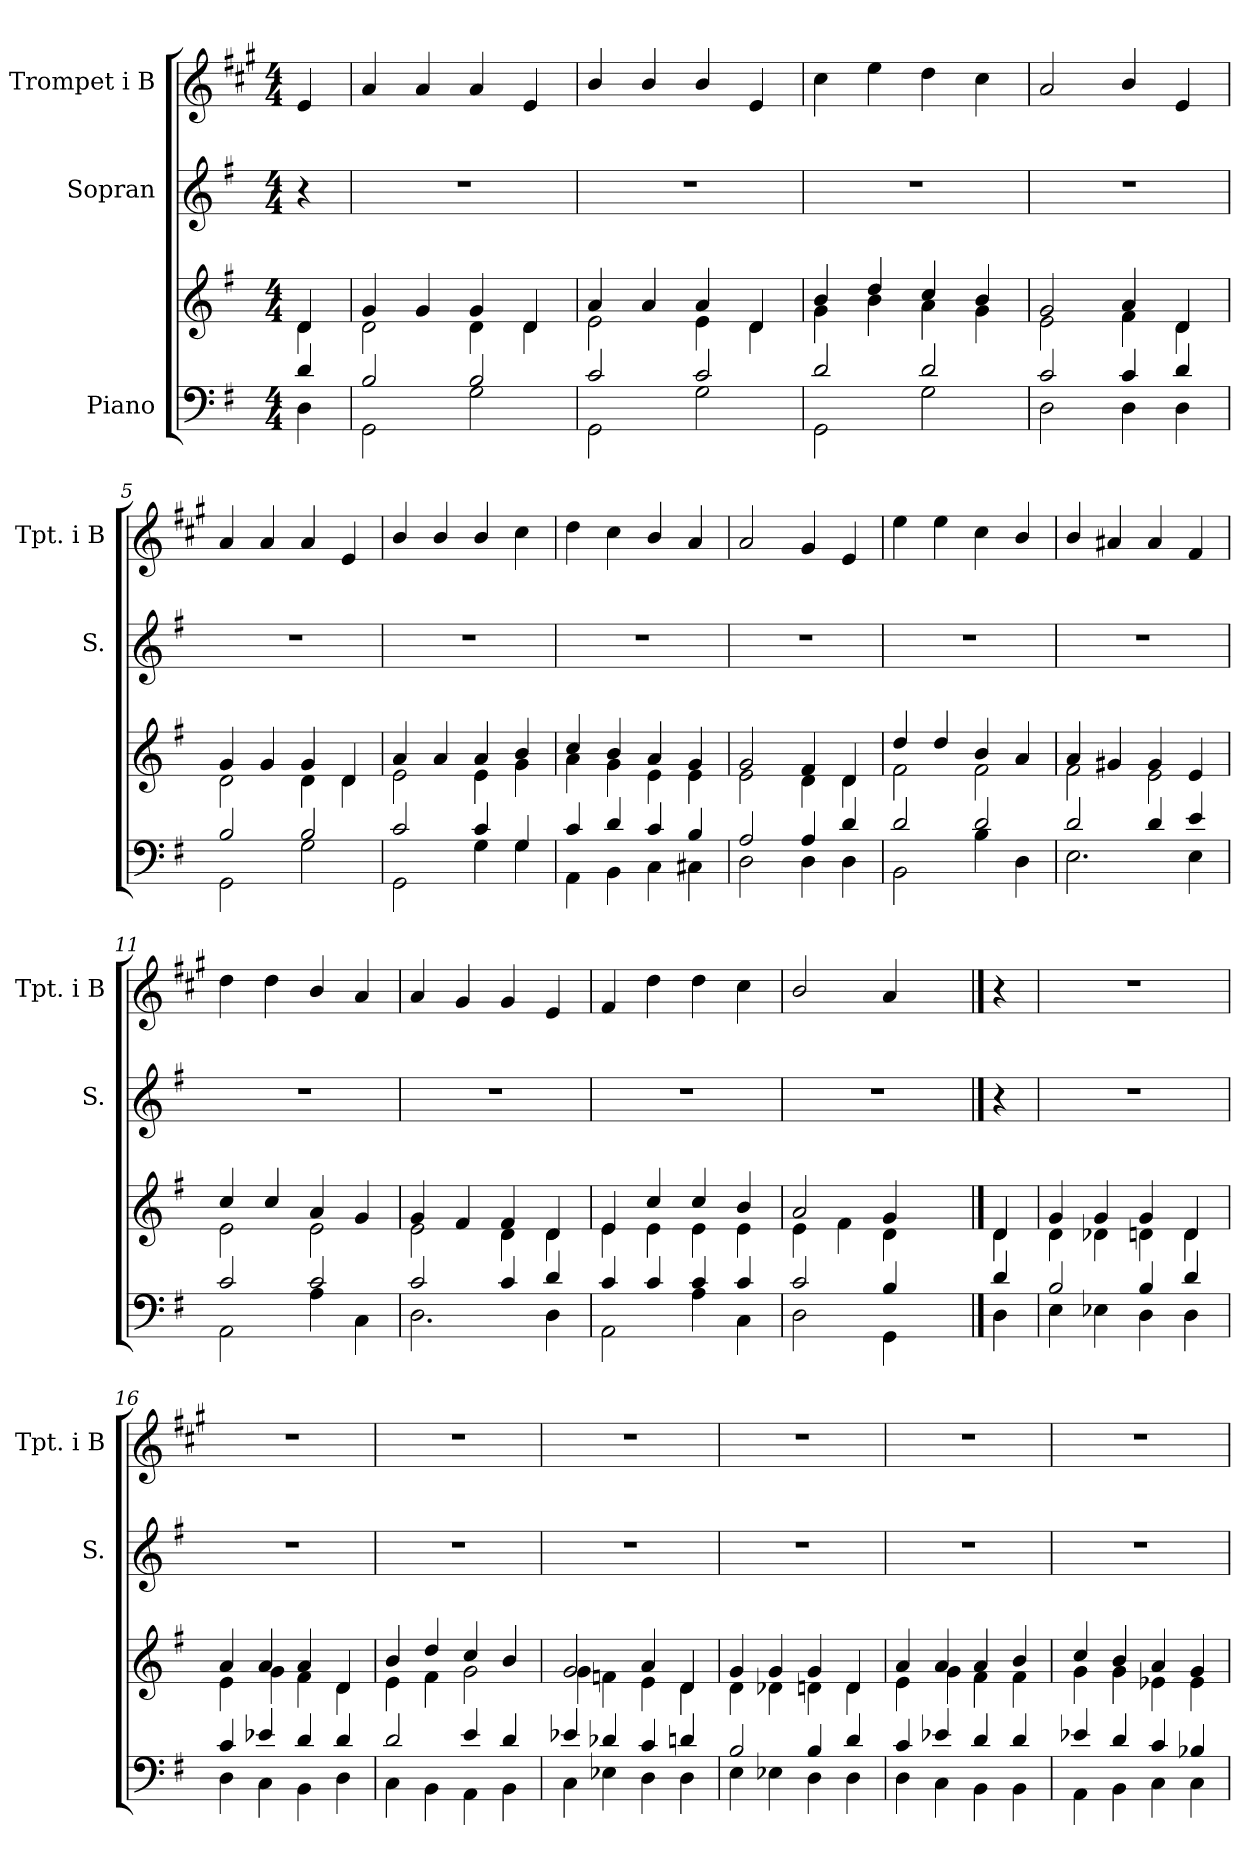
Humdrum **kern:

**kern	**kern	**kern	**kern
*part3	*part3	*part2	*part1
*staff4	*staff3	*staff2	*staff1
*I"Piano	*	*I"Sopran	*I"Trompet  i B
*	*	*I'S.	*I'Tpt. i B
*clefF4	*clefG2	*clefG2	*clefG2
*	*	*	*ITrd1c2
*k[f#]	*k[f#]	*k[f#]	*k[f#]
*M4/4	*M4/4	*M4/4	*M4/4
=	=	=	=
*^	*^	*	*
4d/	4D\	4d/	4d\	4r	4d/
=1	=1	=1	=1	=1	=1
2B/	2GG\	4g/	2d\	1r	4g/
.	.	4g/	.	.	4g/
2B/	2G\	4g/	4d\	.	4g/
.	.	4d/	4d\	.	4d/
=2	=2	=2	=2	=2	=2
2c/	2GG\	4a/	2e\	1r	4a/
.	.	4a/	.	.	4a/
2c/	2G\	4a/	4e\	.	4a/
.	.	4d/	4d\	.	4d/
=3	=3	=3	=3	=3	=3
2d/	2GG\	4b/	4g\	1r	4b\
.	.	4dd/	4b\	.	4dd\
2d/	2G\	4cc/	4a\	.	4cc\
.	.	4b/	4g\	.	4b\
=4	=4	=4	=4	=4	=4
2c/	2D\	2g/	2e\	1r	2g/
4c/	4D\	4a/	4f#\	.	4a/
4d/	4D\	4d/	4d\	.	4d/
=5	=5	=5	=5	=5	=5
2B/	2GG\	4g/	2d\	1r	4g/
.	.	4g/	.	.	4g/
2B/	2G\	4g/	4d\	.	4g/
.	.	4d/	4d\	.	4d/
=6	=6	=6	=6	=6	=6
2c/	2GG\	4a/	2e\	1r	4a/
.	.	4a/	.	.	4a/
4c/	4G\	4a/	4e\	.	4a/
4G/	4G\	4b/	4g\	.	4b\
!!LO:LB:g=z
=7	=7	=7	=7	=7	=7
4c/	4AA\	4cc/	4a\	1r	4cc\
4d/	4BB\	4b/	4g\	.	4b\
4c/	4C\	4a/	4e\	.	4a/
4B/	4C#X\	4g/	4e\	.	4g/
=8	=8	=8	=8	=8	=8
2A/	2D\	2g/	2e\	1r	2g/
4A/	4D\	4f#/	4d\	.	4f#/
4d/	4D\	4d/	4d\	.	4d/
=9	=9	=9	=9	=9	=9
2d/	2BB\	4dd/	2f#\	1r	4dd\
.	.	4dd/	.	.	4dd\
2d/	4B\	4b/	2f#\	.	4b\
.	4D\	4a/	.	.	4a/
=10	=10	=10	=10	=10	=10
2d/	2.E\	4a/	2f#\	1r	4a/
.	.	4g#X/	.	.	4g#X/
4d/	.	4g#/	2e\	.	4g#/
4e/	4E\	4e/	.	.	4e/
=11	=11	=11	=11	=11	=11
2c/	2AA\	4cc/	2e\	1r	4cc\
.	.	4cc/	.	.	4cc\
2c/	4A\	4a/	2e\	.	4a/
.	4C\	4g/	.	.	4g/
=12	=12	=12	=12	=12	=12
2c/	2.D\	4g/	2e\	1r	4g/
.	.	4f#/	.	.	4f#/
4c/	.	4f#/	4d\	.	4f#/
4d/	4D\	4d/	4d\	.	4d/
=13	=13	=13	=13	=13	=13
4c/	2AA\	4e/	4e\	1r	4e/
4c/	.	4cc/	4e\	.	4cc\
4c/	4A\	4cc/	4e\	.	4cc\
4c/	4C\	4b/	4e\	.	4b\
!!LO:LB:g=z
=14	=14	=14	=14	=14	=14
2c/	2D\	2a/	4e\	1r	2a/
.	.	.	4f#\	.	.
4B/	4GG\	4g/	4d\	.	4g/
4ryy	4ryy	4ryy	4ryy	.	4ryy
!!LO:PB:g=z
==14X1	==14X1	==14X1	==14X1	==14X1	==14X1
4d/	4D\	4d/	4d\	4r	4r
=15	=15	=15	=15	=15	=15
2B/	4E\	4g/	4d\	1r	1r
.	4E-X\	4g/	4d-X\	.	.
4B/	4D\	4g/	4dn\	.	.
4d/	4D\	4d/	4d\	.	.
=16	=16	=16	=16	=16	=16
4c/	4D\	4a/	4e\	1r	1r
4e-X/	4C\	4a/	4g\	.	.
4d/	4BB\	4a/	4f#\	.	.
4d/	4D\	4d/	4d\	.	.
=17	=17	=17	=17	=17	=17
2d/	4C\	4b/	4e\	1r	1r
.	4BB\	4dd/	4f#\	.	.
4e/	4AA\	4cc/	2g\	.	.
4d/	4BB\	4b/	.	.	.
=18	=18	=18	=18	=18	=18
4e-X/	4C\	2g/	4g\	1r	1r
4d-X/	4E-X\	.	4fn\	.	.
4c/	4D\	4a/	4e\	.	.
4dn/	4D\	4d/	4d\	.	.
=19	=19	=19	=19	=19	=19
2B/	4E\	4g/	4d\	1r	1r
.	4E-X\	4g/	4d-X\	.	.
4B/	4D\	4g/	4dn\	.	.
4d/	4D\	4d/	4d\	.	.
=20	=20	=20	=20	=20	=20
4c/	4D\	4a/	4e\	1r	1r
4e-X/	4C\	4a/	4g\	.	.
4d/	4BB\	4a/	4f#\	.	.
4d/	4BB\	4b/	4f#\	.	.
!!LO:LB:g=z
=21	=21	=21	=21	=21	=21
4e-X/	4AA\	4cc/	4g\	1r	1r
4d/	4BB\	4b/	4g\	.	.
4c/	4C\	4a/	4e-X\	.	.
4B-X/	4C\	4g/	4e-\	.	.
*v	*v	*	*	*	*
*	*v	*v	*	*
=	=	=	=
*-	*-	*-	*-
